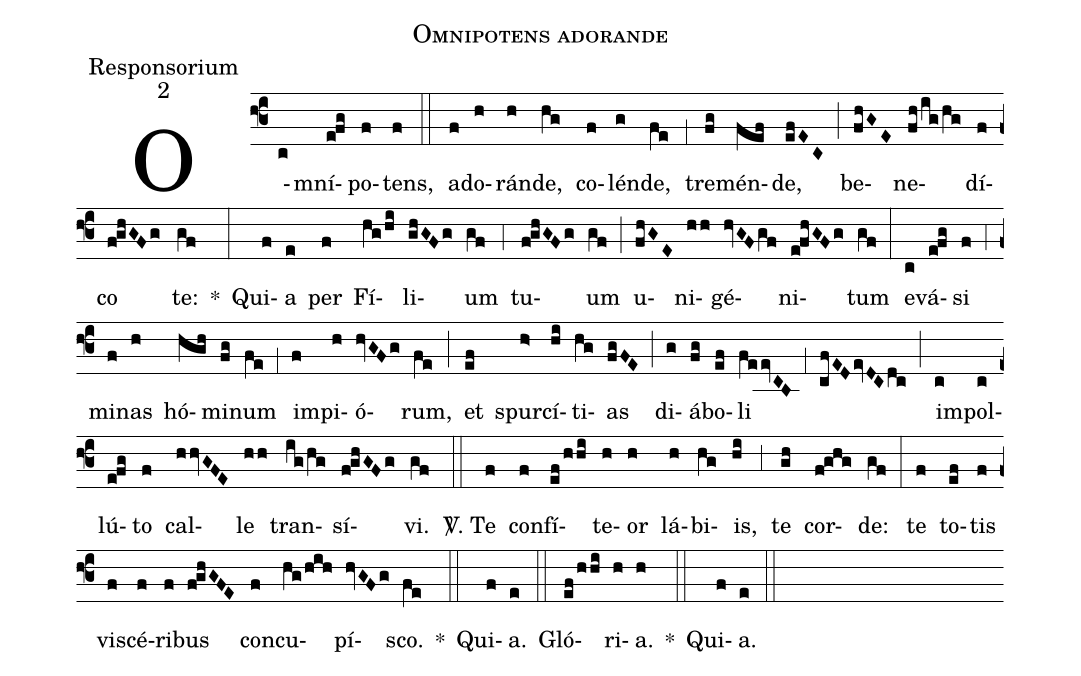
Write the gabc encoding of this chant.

name:Omnipotens adorande;
office-part:Responsorium;
mode:2;
%%
(f3) O(c)mní(e!fg)po(f)tens,(f) (::)
a(f)do(h)rán(h)de,(hg) co(f)lén(g)de,(fe) (,1) tre(fg)mén(fef)de,(efEC) (;) be(fhGE)ne(fh/ig/hg)dí(f)co(f!ghGFg) te:(gf) *(:) Qui(f)a(e) per(f) Fí(hg/hi)li(ghGFg)um(gf) (,4) tu(f!ghGFg)um(gf) (;) u(fhGE)ni(hh)gé(hvGFgf)ni(e!fhGFg)tum(gf) (:)
e(c)vá(e!fg)si(f) (,4) mi(f)nas(h) hó(hgh)mi(fg)num(fe) (,1) im(f)pi(h)ó(hvGFg)rum,(fe) (;) et(ef) spur(h>)cí(hi)ti(hg)as(fgFE) (;) di(g)á(fg)bo(ef)li(feevCB) (,1) (cfED/evDC/dc) (;) im(c)pol(c)lú(e!fg)to(f) cal(hhvGFE)le(hh) tran(ig/hg)sí(f!ghGFg)vi.(gf) (::)

<sp>V/</sp>. Te(f) con(f)fí(ef/hhi)te(h)or(h) lá(h)bi(hg)is,(hi) (,3) te(gh) cor(f!ghg)de:(gf) (:)
te(f) to(ef)tis(f) vi(f)scé(f)ri(f)bus(f!ghGFE) con(f)cu(hg/hih)pí(hvGFg)sco.(fe) *(::) Qui(f)a.(e) (::)

Gló(ef/hhi)ri(h)a.(h) *(::) Qui(f)a.(e) (::)
